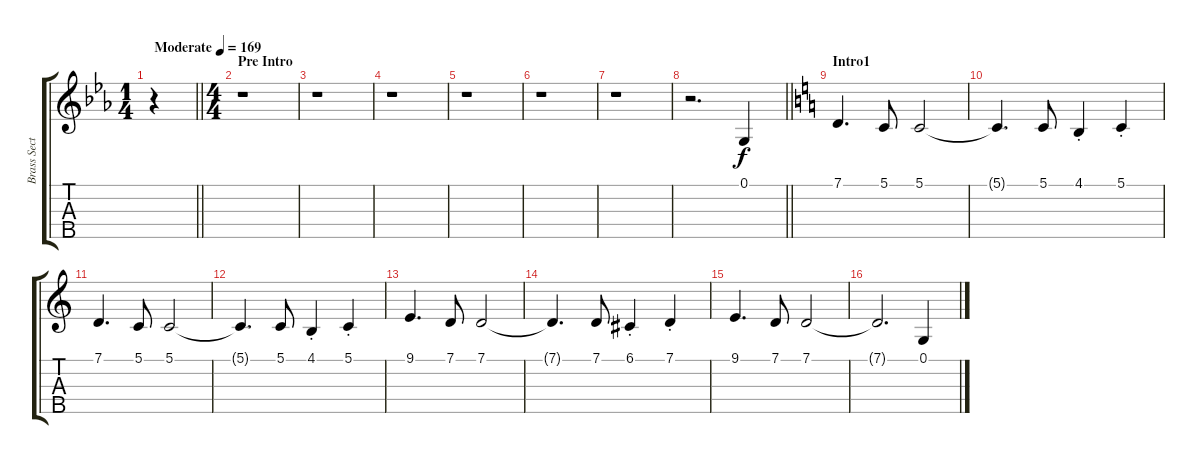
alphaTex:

\track ("Brass Section II" "Brass Sect") {instrument brasssection}
\staff {score tabs}
\tuning (G3 D3 A2 E2 B1) {hide}
\ts (1 4)
\tempo (169 "Moderate")
\clef g2
\barLineRight lightlight
\ks eb
r.4{dy f instrument brasssection} |
\ts (4 4)
\section ("" "Pre Intro")
r.1 |
r.1 |
r.1 |
r.1 |
r.1 |
r.1 |
\barLineRight lightlight
r.2{d} 0.1.4 |
\section ("" "Intro1")
\ks c
7.1.4{d} 5.1.8 5.1.2 |
5.1{t}.4{d} 5.1.8 4.1{st}.4 5.1{st}.4 |
7.1.4{d} 5.1.8 5.1.2 |
5.1{t}.4{d} 5.1.8 4.1{st}.4 5.1{st}.4 |
9.1.4{d} 7.1.8 7.1.2 |
7.1{t}.4{d} 7.1.8 6.1{st}.4 7.1{st}.4 |
9.1.4{d} 7.1.8 7.1.2 |
7.1{t}.2{d} 0.1.4
